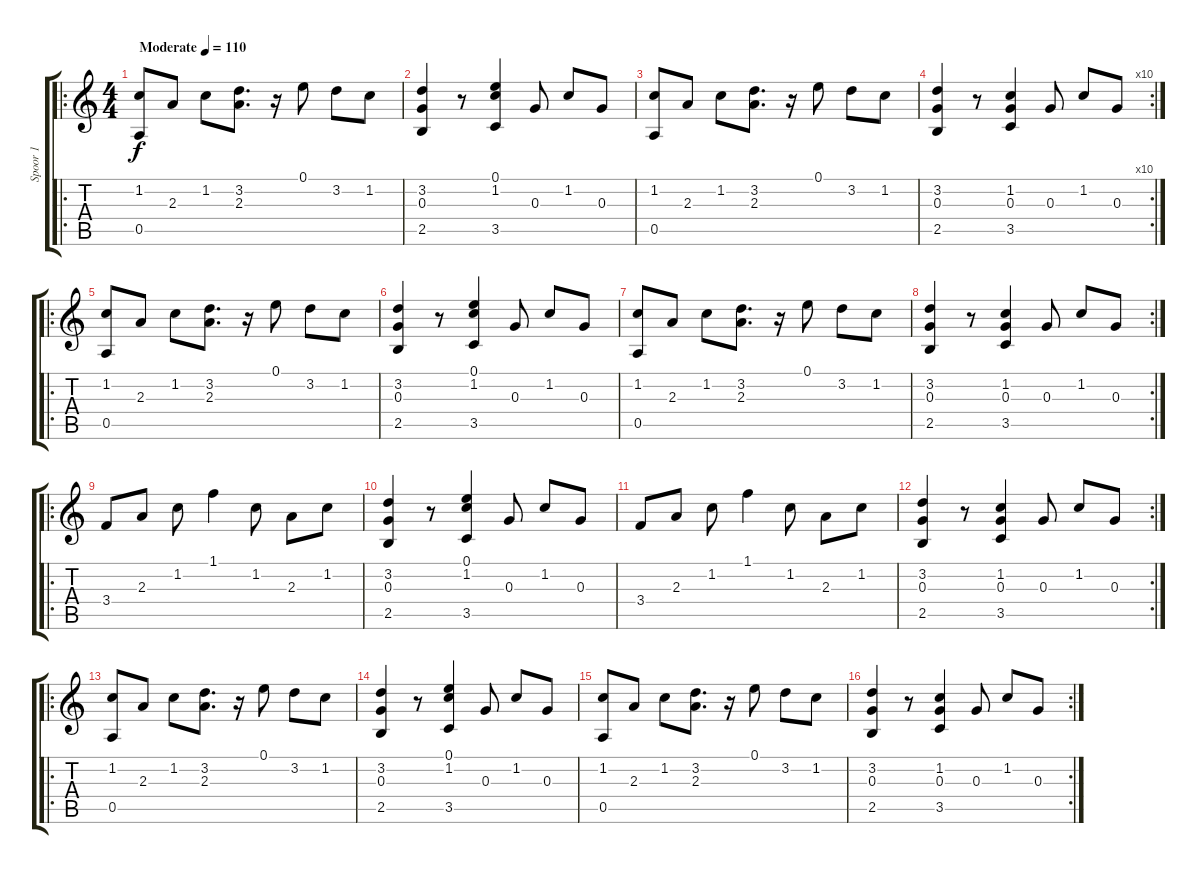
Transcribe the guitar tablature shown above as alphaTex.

\track ("Spoor 1" "Spoor 1") {instrument acousticguitarsteel}
\staff {score tabs}
\tuning (E4 B3 G3 D3 A2 E2) {hide}
\ro
\ts (4 4)
\tempo (110 "Moderate")
\clef g2
\ks c
(1.2 0.5).8{dy f instrument acousticguitarsteel} 2.3.8 1.2.8 (3.2 2.3).8{d} r.16 0.1.8 3.2.8 1.2.8 |
(3.2 0.3 2.5).4 r.8 (0.1 1.2 3.5).4 0.3.8 1.2.8 0.3.8 |
(1.2 0.5).8 2.3.8 1.2.8 (3.2 2.3).8{d} r.16 0.1.8 3.2.8 1.2.8 |
\rc 10
(3.2 0.3 2.5).4 r.8 (1.2 0.3 3.5).4 0.3.8 1.2.8 0.3.8 |
\ro
(1.2 0.5).8 2.3.8 1.2.8 (3.2 2.3).8{d} r.16 0.1.8 3.2.8 1.2.8 |
(3.2 0.3 2.5).4 r.8 (0.1 1.2 3.5).4 0.3.8 1.2.8 0.3.8 |
(1.2 0.5).8 2.3.8 1.2.8 (3.2 2.3).8{d} r.16 0.1.8 3.2.8 1.2.8 |
\rc 2
(3.2 0.3 2.5).4 r.8 (1.2 0.3 3.5).4 0.3.8 1.2.8 0.3.8 |
\ro
3.4.8 2.3.8 1.2.8 1.1.4 1.2.8 2.3.8 1.2.8 |
(3.2 0.3 2.5).4 r.8 (0.1 1.2 3.5).4 0.3.8 1.2.8 0.3.8 |
3.4.8 2.3.8 1.2.8 1.1.4 1.2.8 2.3.8 1.2.8 |
\rc 2
(3.2 0.3 2.5).4 r.8 (1.2 0.3 3.5).4 0.3.8 1.2.8 0.3.8 |
\ro
(1.2 0.5).8 2.3.8 1.2.8 (3.2 2.3).8{d} r.16 0.1.8 3.2.8 1.2.8 |
(3.2 0.3 2.5).4 r.8 (0.1 1.2 3.5).4 0.3.8 1.2.8 0.3.8 |
(1.2 0.5).8 2.3.8 1.2.8 (3.2 2.3).8{d} r.16 0.1.8 3.2.8 1.2.8 |
\rc 2
(3.2 0.3 2.5).4 r.8 (1.2 0.3 3.5).4 0.3.8 1.2.8 0.3.8
